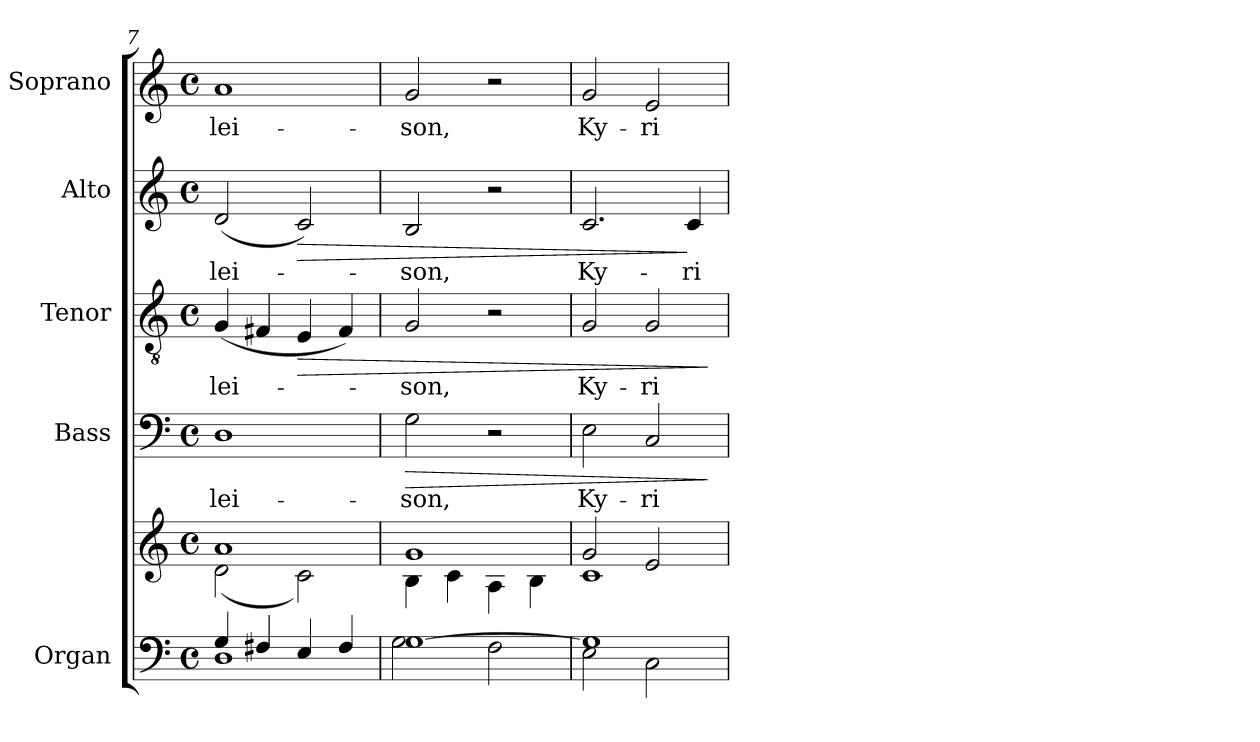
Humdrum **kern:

**kern	**kern	**kern	**text	**dynam	**kern	**text	**dynam	**kern	**text	**dynam	**kern	**text
*part5	*part5	*part4	*part4	*part4	*part3	*part3	*part3	*part2	*part2	*part2	*part1	*part1
*staff6	*staff5	*staff4	*staff4	*staff4	*staff3	*staff3	*staff3	*staff2	*staff2	*staff2	*staff1	*staff1
*I"Organ	*	*I"Bass	*	*	*I"Tenor	*	*	*I"Alto	*	*	*I"Soprano	*
*I'Org.	*	*I'B.	*	*	*I'T.	*	*	*I'A.	*	*	*I'S.	*
*clefF4	*clefG2	*clefF4	*	*	*clefGv2	*	*	*clefG2	*	*	*clefG2	*
*k[]	*k[]	*k[]	*	*	*k[]	*	*	*k[]	*	*	*k[]	*
*M4/4	*M4/4	*M4/4	*	*	*M4/4	*	*	*M4/4	*	*	*M4/4	*
*met(c)	*met(c)	*met(c)	*	*	*met(c)	*	*	*met(c)	*	*	*met(c)	*
=7	=7	=7	=7	=7	=7	=7	=7	=7	=7	=7	=7	=7
*^	*^	*	*	*	*	*	*	*	*	*	*	*
!	!	!	!	!	!LO:LY:b	!	!	!LO:LY:b	!	!	!LO:LY:b	!	!	!LO:LY:b
4G/	1D	1a	(<2d\	1D	-lei-	.	(<4G/	-lei-	.	(<2d/	-lei-	.	1a	-lei-
4F#X/	.	.	.	.	.	.	4F#X/	.	.	.	.	.	.	.
!	!	!	!	!	!	!	!	!	!LO:HP:b	!	!	!LO:HP:b	!	!
4E/	.	.	2c\)	.	.	.	4E/	.	>	2c/)	.	>	.	.
4F#/	.	.	.	.	.	.	4F#/)	.	.	.	.	.	.	.
=8	=8	=8	=8	=8	=8	=8	=8	=8	=8	=8	=8	=8	=8	=8
!	!	!	!	!	!LO:LY:b	!LO:HP:b	!	!LO:LY:b	!	!	!LO:LY:b	!	!	!LO:LY:b
[1G	2G\	1g	4B\	2G\	-son,	>	2G/	-son,	.	2B/	-son,	.	2g/	-son,
.	.	.	4c\	.	.	.	.	.	.	.	.	.	.	.
.	2F\	.	4A\	2r	.	.	2r	.	.	2r	.	.	2r	.
.	.	.	4B\	.	.	.	.	.	.	.	.	.	.	.
=9	=9	=9	=9	=9	=9	=9	=9	=9	=9	=9	=9	=9	=9	=9
!	!	!	!	!	!LO:LY:b	!	!	!LO:LY:b	!	!	!LO:LY:b	!	!	!LO:LY:b
1G]	2E\	2g/	1c	2E\	Ky-	.	2G/	Ky-	.	2.c/	Ky-	.	2g/	Ky-
!	!	!	!	!	!LO:LY:b	!	!	!LO:LY:b	!	!	!	!	!	!LO:LY:b
.	2C\	2e/	.	2C/	-ri-	.	2G/	-ri-	.	.	.	.	2e/	-ri-
!	!	!	!	!	!	!	!	!	!	!	!LO:LY:b	!	!	!
.	.	.	.	.	.	.	.	.	.	4c/	-ri-	]	.	.
*v	*v	*	*	*	*	*	*	*	*	*	*	*	*	*
*	*v	*v	*	*	*	*	*	*	*	*	*	*	*
.	.	.	.	]	.	.	]	.	.	.	.	.
=	=	=	=	=	=	=	=	=	=	=	=	=
*-	*-	*-	*-	*-	*-	*-	*-	*-	*-	*-	*-	*-
